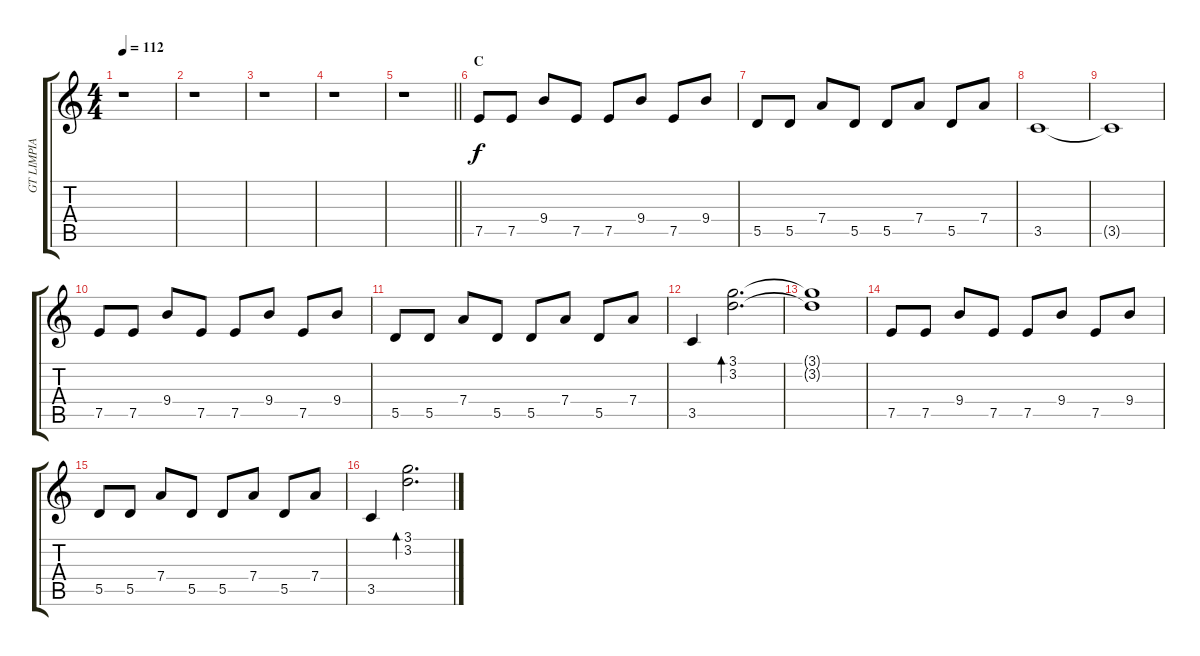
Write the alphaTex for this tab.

\track ("GT LIMPIA" "GT LIMPIA") {instrument electricguitarclean}
\staff {score tabs}
\tuning (E4 B3 G3 D3 A2 E2) {hide}
\ts (4 4)
\tempo 112
\clef g2
\ks c
r.1{dy f} |
r.1 |
r.1 |
r.1 |
\barLineRight lightlight
r.1 |
\section ("" "C")
7.5.8 7.5.8 9.4.8 7.5.8 7.5.8 9.4.8 7.5.8 9.4.8 |
5.5.8 5.5.8 7.4.8 5.5.8 5.5.8 7.4.8 5.5.8 7.4.8 |
3.5.1 |
3.5{t}.1 |
7.5.8 7.5.8 9.4.8 7.5.8 7.5.8 9.4.8 7.5.8 9.4.8 |
5.5.8 5.5.8 7.4.8 5.5.8 5.5.8 7.4.8 5.5.8 7.4.8 |
3.5.4 (3.1 3.2).2{d bd 60} |
(3.1{t} 3.2{t}).1 |
7.5.8 7.5.8 9.4.8 7.5.8 7.5.8 9.4.8 7.5.8 9.4.8 |
5.5.8 5.5.8 7.4.8 5.5.8 5.5.8 7.4.8 5.5.8 7.4.8 |
3.5.4 (3.1 3.2).2{d bd 60}
